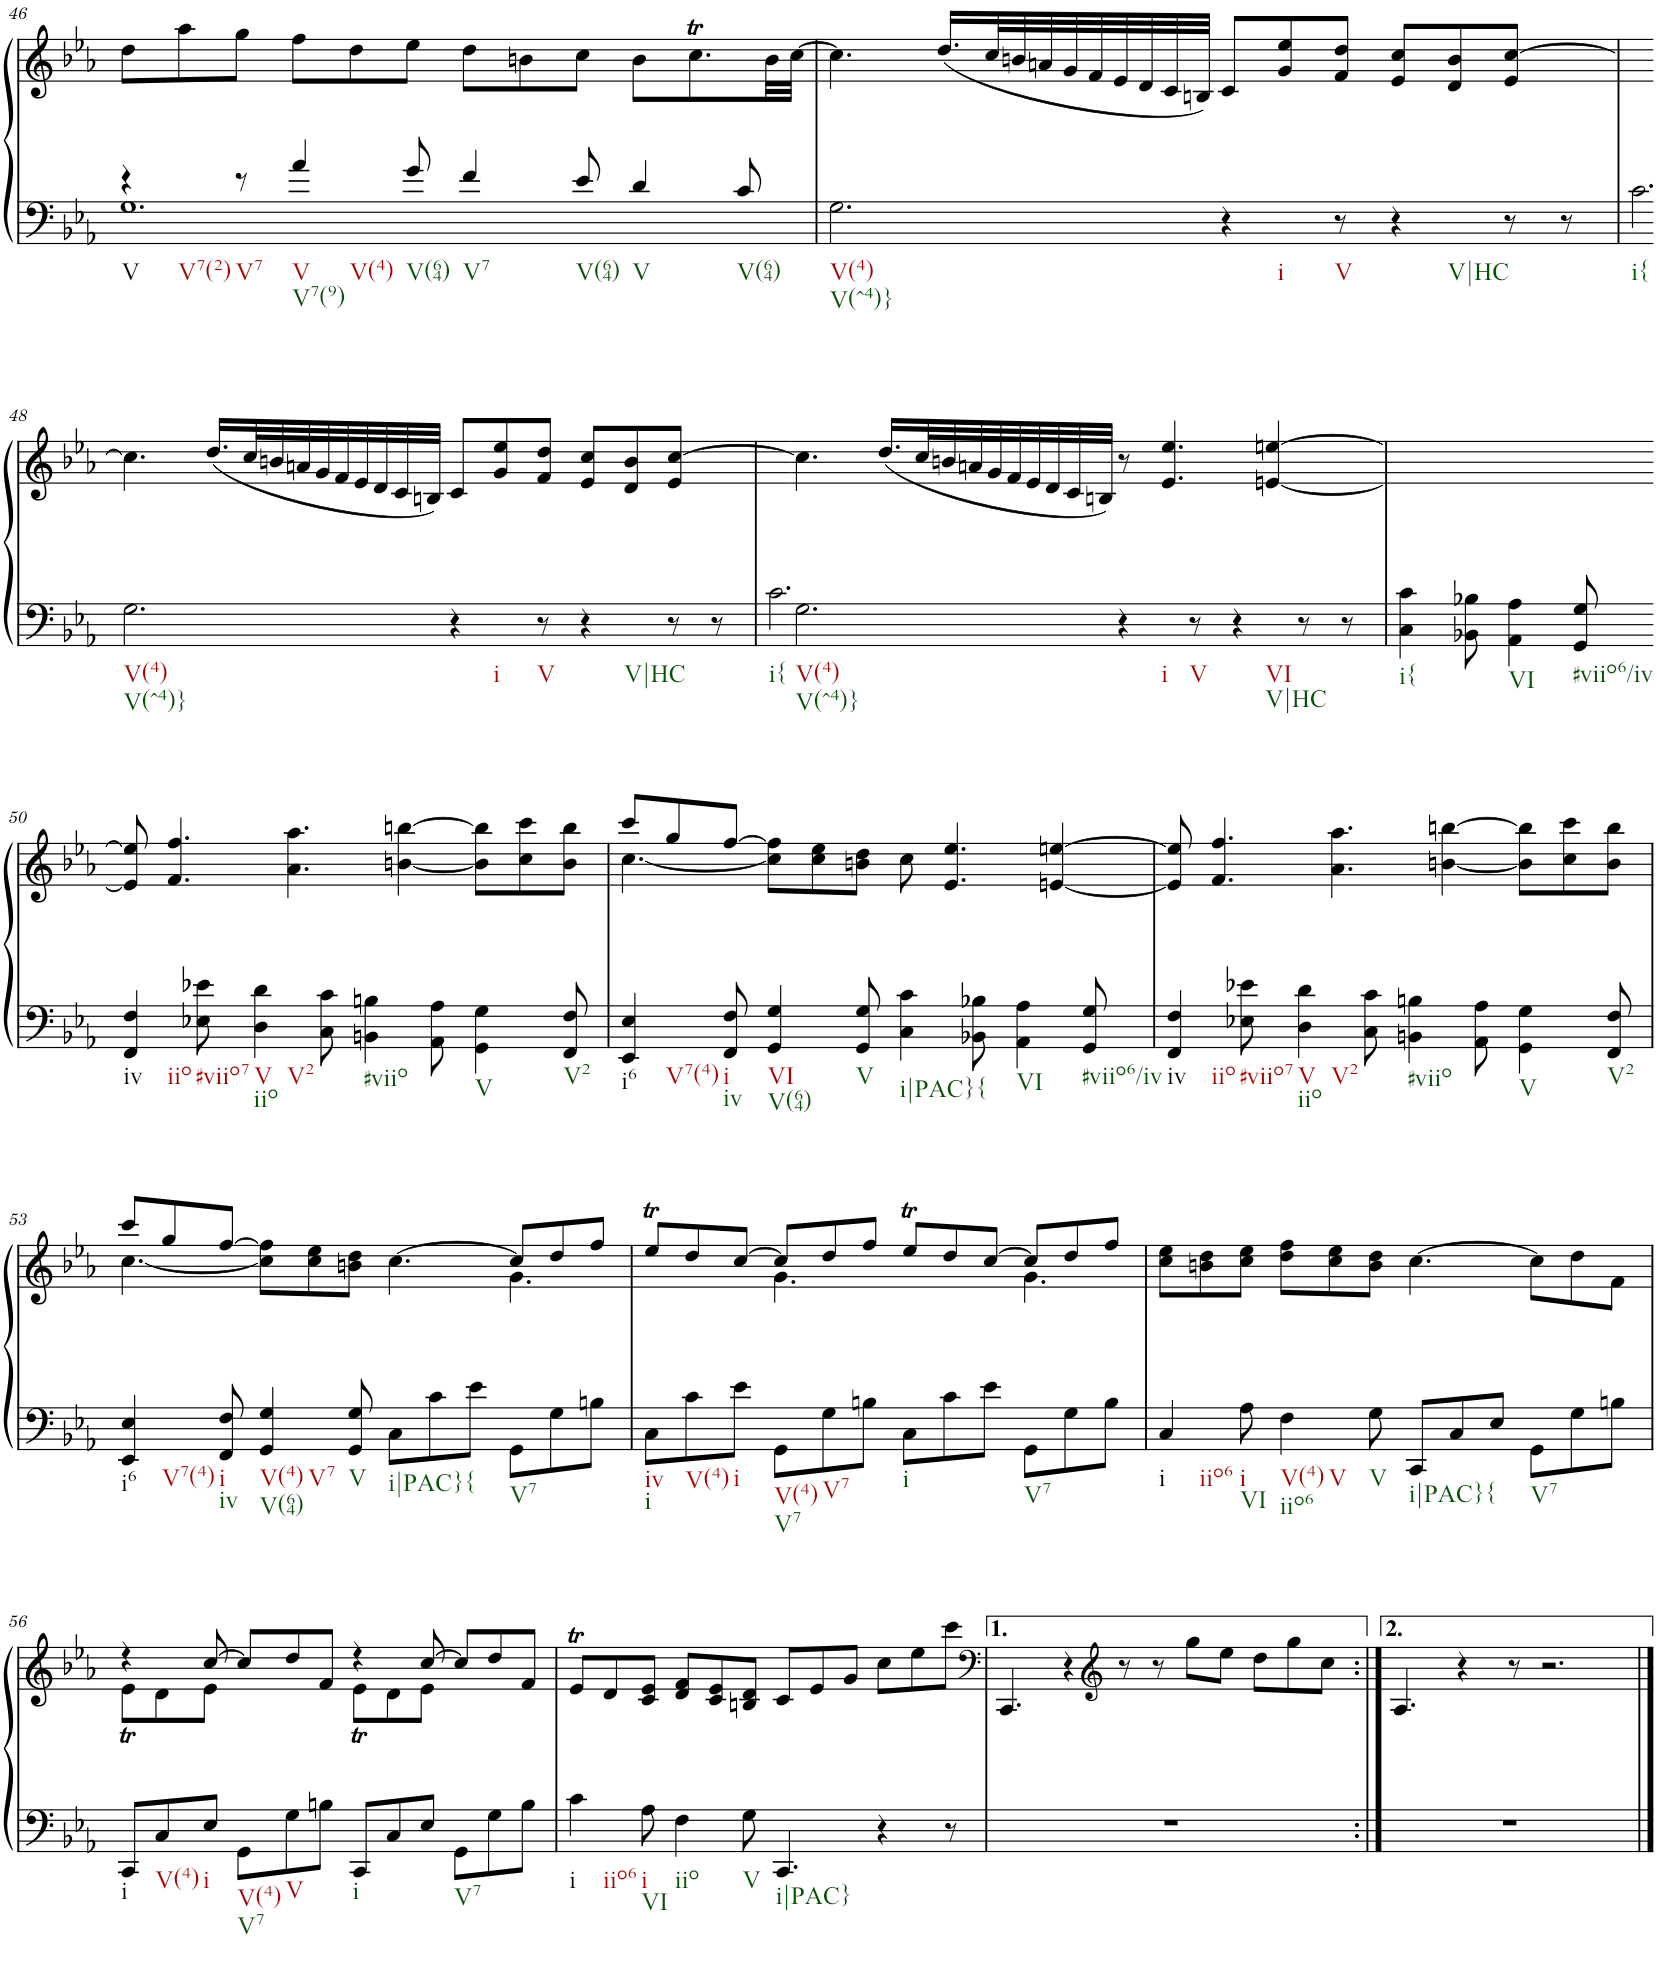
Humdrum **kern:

**kern	**kern
*part1	*part1
*staff2	*staff1
*I"Piano	*
*I'Pno.	*
!!LO:PB:g=z
*clefF4	*clefG2
*k[b-e-a-]	*k[b-e-a-]
*M12/8	*M12/8
=46	=46
*^	*
!LO:TX:b:t=V	!	!
!LO:TX:b:t=V7(2)	!	!
4r	1.G	8dd\L
.	.	8aa-\
!LO:TX:b:t=V7	!	!
8r	.	8gg\J
!LO:TX:b:t=V	!	!
!LO:TX:b:t=V7(9)	!	!
!LO:TX:b:t=V(4)	!	!
4a-/	.	8ff\L
.	.	8dd\
!LO:TX:b:t=V(64)	!	!
8g/	.	8ee-\J
!LO:TX:b:t=V7	!	!
4f/	.	8dd\L
.	.	8bn\
!LO:TX:b:t=V(64)	!	!
8e-/	.	8cc\J
!LO:TX:b:t=V	!	!
4d/	.	8b\L
.	.	8.ccT\
!LO:TX:b:t=V(64)	!	!
8c/	.	.
.	.	32b\LL
.	.	[32cc\JJJ
*v	*v	*
=47	=47
!LO:TX:b:t=V(4)	!
!LO:TX:b:t=V(^4)}	!
2.G\	4.cc\]
.	(16.dd/LL
.	32cc/L
.	32bn/
.	32an/
.	32g/
.	32f/
.	32e-/
.	32d/
.	32c/
.	32Bn/JJJ)
!LO:TX:b:t=i	!
4r	8c/L
.	8g/ 8ee-/
!LO:TX:b:t=V	!
8r	8f/ 8dd/J
!LO:TX:b:t=V|HC	!
4r	8e-/ 8cc/L
.	8d/ 8b/
8r	8e-/ [8cc/J
8r	2..ryy
!LO:TX:b:t=i{	!
2.c\	.
!!LO:LB:g=z
=48	=48
!LO:TX:b:t=V(4)	!
!LO:TX:b:t=V(^4)}	!
2.G\	4.cc\]
.	(16.dd/LL
.	32cc/L
.	32bn/
.	32an/
.	32g/
.	32f/
.	32e-/
.	32d/
.	32c/
.	32Bn/JJJ)
!LO:TX:b:t=i	!
4r	8c/L
.	8g/ 8ee-/
!LO:TX:b:t=V	!
8r	8f/ 8dd/J
!LO:TX:b:t=V|HC	!
4r	8e-/ 8cc/L
.	8d/ 8b/
8r	8e-/ [8cc/J
8r	2..ryy
!LO:TX:b:t=i{	!
2.c\	.
=49	=49
!LO:TX:b:t=V(4)	!
!LO:TX:b:t=V(^4)}	!
2.G\	4.cc\]
.	(16.dd/LL
.	32cc/L
.	32bn/
.	32an/
.	32g/
.	32f/
.	32e-/
.	32d/
.	32c/
.	32Bn/JJJ)
!LO:TX:b:t=i	!
4r	8r
.	4.e-/ 4.ee-/
!LO:TX:b:t=V	!
8r	.
!LO:TX:b:t=VI	!
!LO:TX:b:t=V|HC	!
4r	.
.	[4en/ [4een/
8r	.
8r	2..ryy
!LO:TX:b:t=i{	!
4C\ 4c\	.
8BB-X\ 8B-X\	.
!LO:TX:b:t=VI	!
4AA-\ 4A-\	.
!LO:TX:b:t=#viio6/iv	!
8GG/ 8G/	.
!!LO:LB:g=z
=50	=50
!LO:TX:b:t=iv	!
!LO:TX:b:t=iio	!
4FF/ 4F/	8e/] 8ee/]
.	4.f/ 4.ff/
!LO:TX:b:t=#viio7	!
8E-X\ 8e-X\	.
!LO:TX:b:t=V	!
!LO:TX:b:t=iio	!
!LO:TX:b:t=V2	!
4D\ 4d\	.
.	4.a-\ 4.aa-\
8C\ 8c\	.
!LO:TX:b:t=#viio	!
4BBn\ 4Bn\	.
.	[4bn\ [4bbn\
8AA-\ 8A-\	.
!LO:TX:b:t=V	!
4GG\ 4G\	8b\] 8bb\]L
.	8cc\ 8ccc\
!LO:TX:b:t=V2	!
8FF/ 8F/	8b\ 8bb\J
=51	=51
*	*^
!LO:TX:b:t=i6	!	!
!LO:TX:b:t=V7(4)	!	!
4EE-/ 4E-/	8ccc/L	[4.cc\
.	8gg/	.
!LO:TX:b:t=i	!	!
!LO:TX:b:t=iv	!	!
8FF/ 8F/	[8ff/J	.
!LO:TX:b:t=VI	!	!
!LO:TX:b:t=V(64)	!	!
4GG/ 4G/	8cc\] 8ff\]L	1ryy
.	8cc\ 8ee-\	.
!LO:TX:b:t=V	!	!
8GG/ 8G/	8bn\ 8dd\J	.
!LO:TX:b:t=i|PAC}{	!	!
4C\ 4c\	8cc\	.
.	4.e-/ 4.ee-/	.
8BB-X\ 8B-X\	.	.
!LO:TX:b:t=VI	!	!
4AA-\ 4A-\	.	.
.	[4en/ [4een/	.
!LO:TX:b:t=#viio6/iv	!	!
8GG/ 8G/	.	8ryy
=52	=52	=52
!LO:TX:b:t=iv	!	!
!LO:TX:b:t=iio	!	!
*	*v	*v
4FF/ 4F/	8e/] 8ee/]
.	4.f/ 4.ff/
!LO:TX:b:t=#viio7	!
8E-X\ 8e-X\	.
!LO:TX:b:t=V	!
!LO:TX:b:t=iio	!
!LO:TX:b:t=V2	!
4D\ 4d\	.
.	4.a-\ 4.aa-\
8C\ 8c\	.
!LO:TX:b:t=#viio	!
4BBn\ 4Bn\	.
.	[4bn\ [4bbn\
8AA-\ 8A-\	.
!LO:TX:b:t=V	!
4GG\ 4G\	8b\] 8bb\]L
.	8cc\ 8ccc\
!LO:TX:b:t=V2	!
8FF/ 8F/	8b\ 8bb\J
!!LO:LB:g=z
=53	=53
*	*^
!LO:TX:b:t=i6	!	!
!LO:TX:b:t=V7(4)	!	!
4EE-/ 4E-/	8ccc/L	[4.cc\
.	8gg/	.
!LO:TX:b:t=i	!	!
!LO:TX:b:t=iv	!	!
8FF/ 8F/	[8ff/J	.
!LO:TX:b:t=V(4)	!	!
!LO:TX:b:t=V(64)	!	!
!LO:TX:b:t=V7	!	!
4GG/ 4G/	8cc\] 8ff\]L	2.ryy
.	8cc\ 8ee-\	.
!LO:TX:b:t=V	!	!
8GG/ 8G/	8bn\ 8dd\J	.
!LO:TX:b:t=i|PAC}{	!	!
8C\L	[4.cc\	.
8c\	.	.
8e-\J	.	.
!LO:TX:b:t=V7	!	!
8GG\L	8cc/L]	4.g\
8G\	8dd/	.
8Bn\J	8ff/J	.
=54	=54	=54
!LO:TX:b:t=iv	!	!
!LO:TX:b:t=i	!	!
8C\L	8ee-T/L	4.ryy
!LO:TX:b:t=V(4)	!	!
8c\	8dd/	.
!LO:TX:b:t=i	!	!
8e-\J	[8cc/J	.
!LO:TX:b:t=V(4)	!	!
!LO:TX:b:t=V7	!	!
8GG\L	8cc/L]	4.g\
!LO:TX:b:t=V7	!	!
8G\	8dd/	.
8Bn\J	8ff/J	.
!LO:TX:b:t=i	!	!
8C\L	8ee-T/L	4.ryy
8c\	8dd/	.
8e-\J	[8cc/J	.
!LO:TX:b:t=V7	!	!
8GG\L	8cc/L]	4.g\
8G\	8dd/	.
8B\J	8ff/J	.
*	*v	*v
=55	=55
!LO:TX:b:t=i	!
!LO:TX:b:t=iio6	!
4C/	8cc\ 8ee-\L
.	8bn\ 8dd\
!LO:TX:b:t=i	!
!LO:TX:b:t=VI	!
8A-\	8cc\ 8ee-\J
!LO:TX:b:t=V(4)	!
!LO:TX:b:t=iio6	!
!LO:TX:b:t=V	!
4F\	8dd\ 8ff\L
.	8cc\ 8ee-\
!LO:TX:b:t=V	!
8G\	8b\ 8dd\J
!LO:TX:b:t=i|PAC}{	!
8CC/L	[4.cc\
8C/	.
8E-/J	.
!LO:TX:b:t=V7	!
8GG\L	8cc\L]
8G\	8dd\
8Bn\J	8f\J
!!LO:LB:g=z
=56	=56
*	*^
!LO:TX:b:t=i	!	!
8CC/L	4r	8e-T\L
!LO:TX:b:t=V(4)	!	!
8C/	.	8d\
!LO:TX:b:t=i	!	!
8E-/J	[8cc/	8e-\J
!LO:TX:b:t=V(4)	!	!
!LO:TX:b:t=V7	!	!
8GG\L	8cc/L]	4.ryy
!LO:TX:b:t=V	!	!
8G\	8dd/	.
8Bn\J	8f/J	.
!LO:TX:b:t=i	!	!
8CC/L	4r	8e-T\L
8C/	.	8d\
8E-/J	[8cc/	8e-\J
!LO:TX:b:t=V7	!	!
8GG\L	8cc/L]	4.ryy
8G\	8dd/	.
8B\J	8f/J	.
*	*v	*v
=57	=57
!LO:TX:b:t=i	!
!LO:TX:b:t=iio6	!
4c\	8e-T/L
.	8d/
!LO:TX:b:t=i	!
!LO:TX:b:t=VI	!
8A-\	8c/ 8e-/J
!LO:TX:b:t=iio	!
4F\	8d/ 8f/L
.	8c/ 8e-/
!LO:TX:b:t=V	!
8G\	8Bn/ 8d/J
!LO:TX:b:t=i|PAC}	!
4.CC/	8c/L
.	8e-/
.	8g/J
4r	8cc\L
.	8ee-\
8r	8ccc\J
=58	=58
*	*clefF4
1.r	4.CC/
.	4r
*	*clefG2
.	8r
.	8r
.	8gg\L
.	8ee-\J
.	8dd\L
.	8gg\
.	8cc\J
=58X2:|!	=58X2:|!
1.r	4.A-/
.	4r
.	8r
.	2.r
==	==
*-	*-
